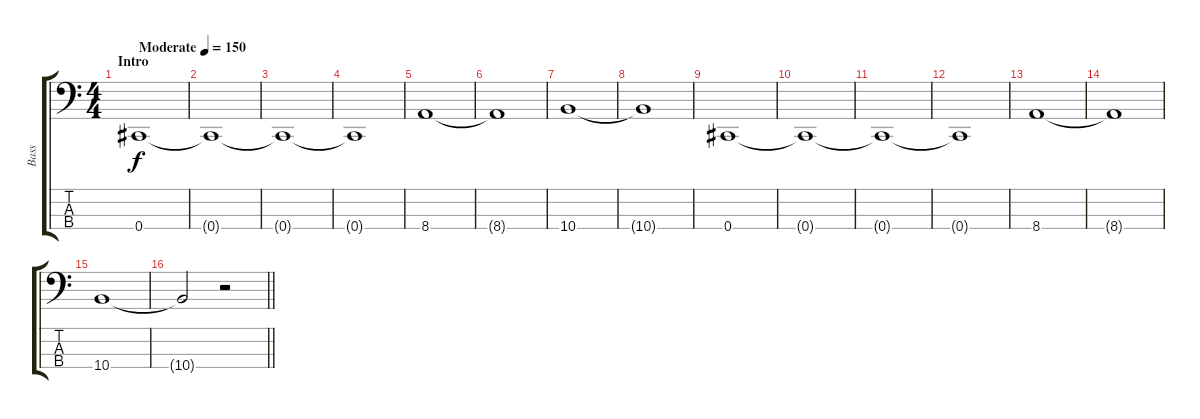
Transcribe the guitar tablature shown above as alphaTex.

\track ("Bass" "Bass") {instrument electricbasspick}
\staff {score tabs}
\tuning (Gb2 Db2 Ab1 Db1) {hide}
\ts (4 4)
\section ("" "Intro")
\tempo (150 "Moderate")
\clef f4
\ks c
0.4.1{dy f instrument electricbasspick} |
0.4{t}.1 |
0.4{t}.1 |
0.4{t}.1 |
8.4.1 |
8.4{t}.1 |
10.4.1 |
10.4{t}.1 |
0.4.1 |
0.4{t}.1 |
0.4{t}.1 |
0.4{t}.1 |
8.4.1 |
8.4{t}.1 |
10.4.1 |
\barLineRight lightlight
10.4{t}.2 r.2
